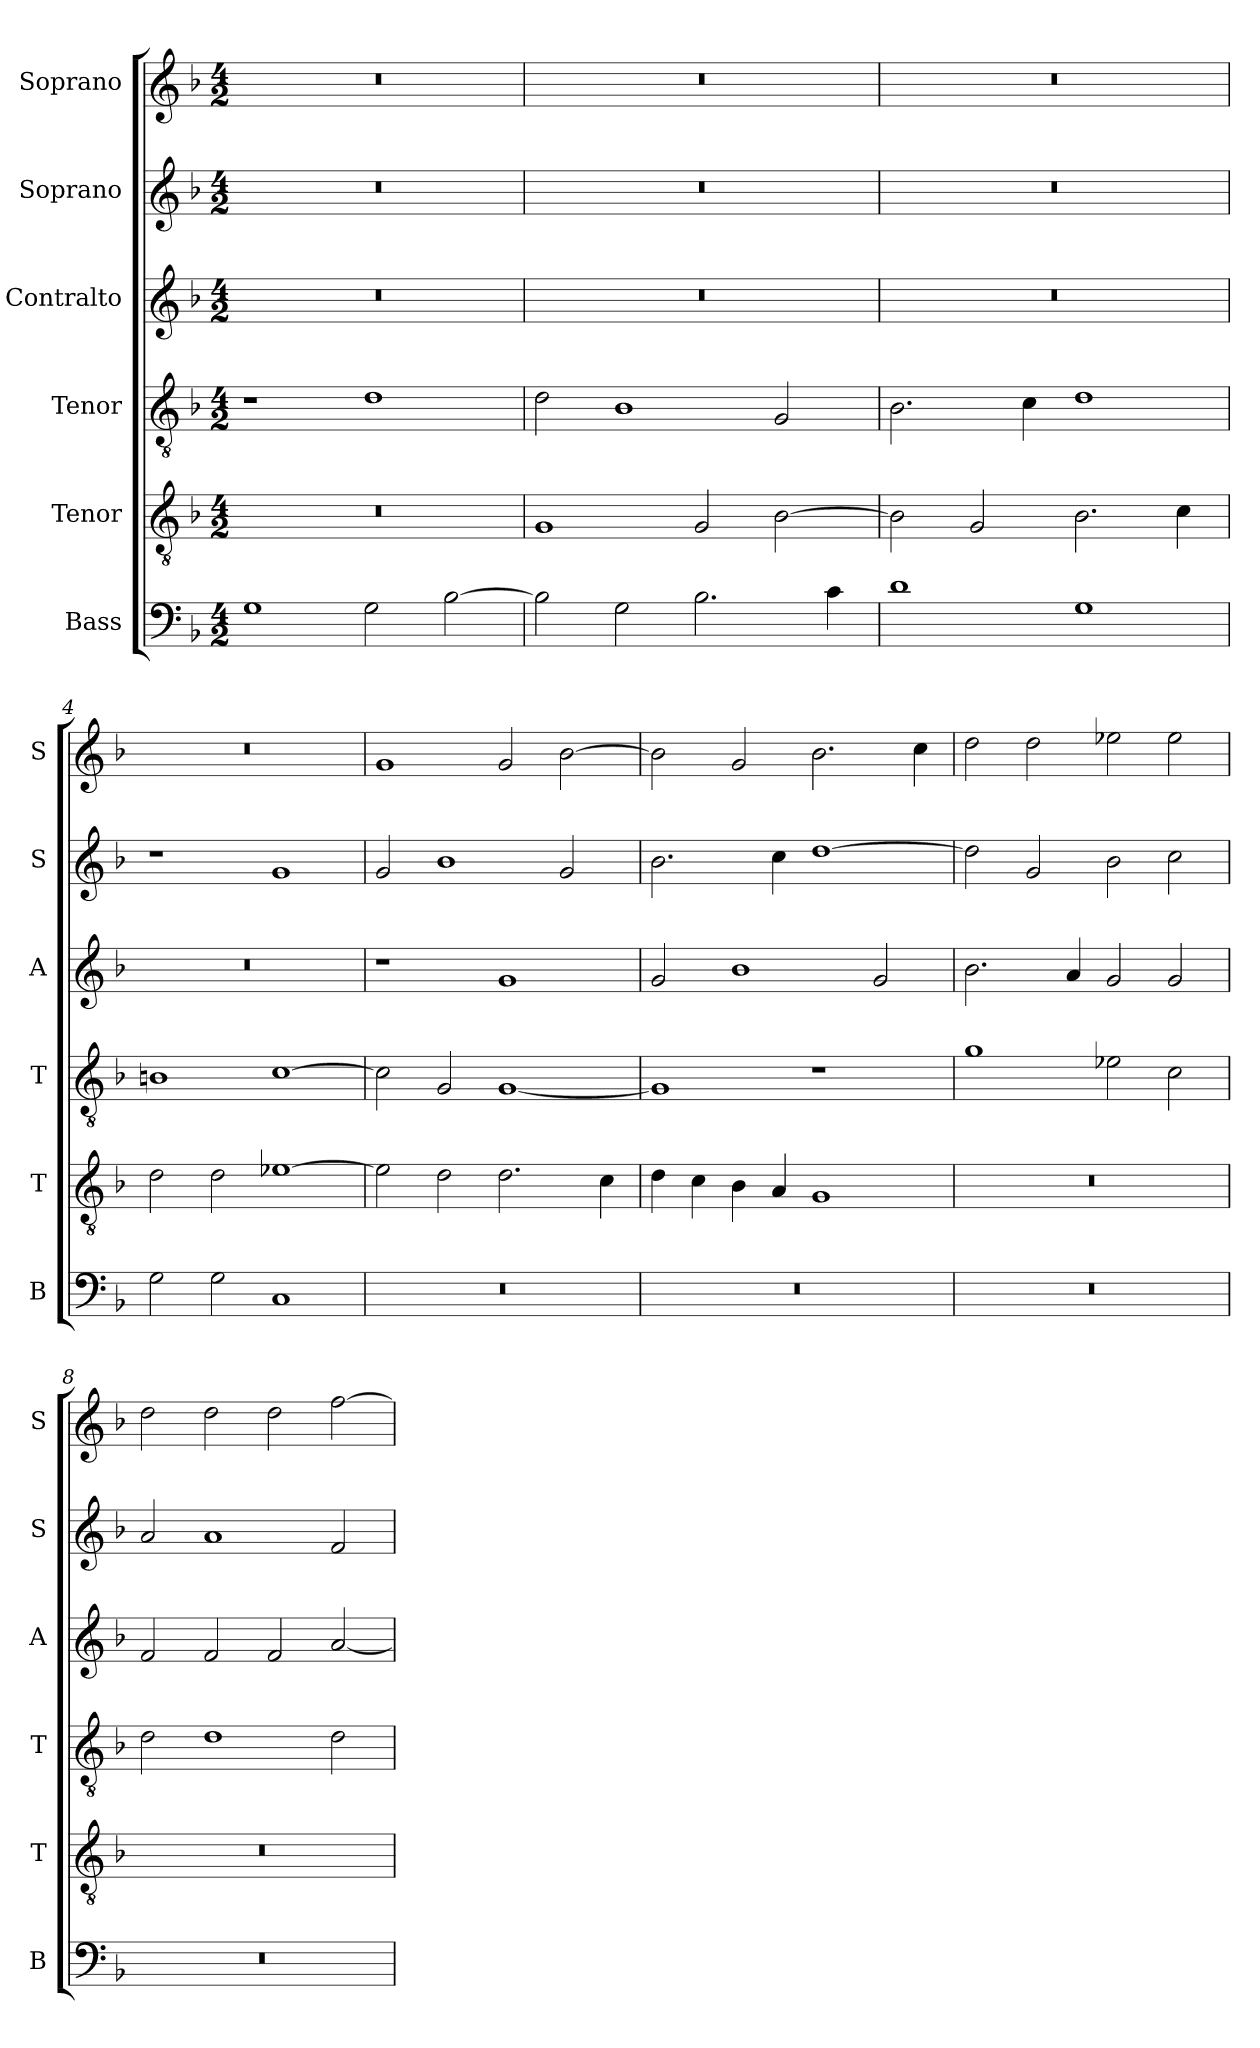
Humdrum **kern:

**kern	**kern	**kern	**kern	**kern	**kern
*part6	*part5	*part4	*part3	*part2	*part1
*staff6	*staff5	*staff4	*staff3	*staff2	*staff1
*I"Bass	*I"Tenor	*I"Tenor	*I"Contralto	*I"Soprano	*I"Soprano
*I'B	*I'T	*I'T	*I'A	*I'S	*I'S
*clefF4	*clefGv2	*clefGv2	*clefG2	*clefG2	*clefG2
*k[b-]	*k[b-]	*k[b-]	*k[b-]	*k[b-]	*k[b-]
*G:dor	*G:dor	*G:dor	*G:dor	*G:dor	*G:dor
*M4/2	*M4/2	*M4/2	*M4/2	*M4/2	*M4/2
=1	=1	=1	=1	=1	=1
1G	0r	1r	0r	0r	0r
2G	.	1d	.	.	.
[2B-	.	.	.	.	.
=2	=2	=2	=2	=2	=2
2B-]	1G	2d	0r	0r	0r
2G	.	1B-	.	.	.
2.B-	2G	.	.	.	.
.	[2B-	2G	.	.	.
4c	.	.	.	.	.
=3	=3	=3	=3	=3	=3
1d	2B-]	2.B-	0r	0r	0r
.	2G	.	.	.	.
.	.	4c	.	.	.
1G	2.B-	1d	.	.	.
.	4c	.	.	.	.
=4	=4	=4	=4	=4	=4
2G	2d	1Bn	0r	1r	0r
2G	2d	.	.	.	.
1C	[1e-X	[1c	.	1g	.
=5	=5	=5	=5	=5	=5
0r	2e-]	2c]	1r	2g	1g
.	2d	2G	.	1b-	.
.	2.d	[1G	1g	.	2g
.	.	.	.	2g	[2b-
.	4c	.	.	.	.
=6	=6	=6	=6	=6	=6
0r	4d	1G]	2g	2.b-	2b-]
.	4c	.	.	.	.
.	4B-	.	1b-	.	2g
.	4A	.	.	4cc	.
.	1G	1r	.	[1dd	2.b-
.	.	.	2g	.	.
.	.	.	.	.	4cc
=7	=7	=7	=7	=7	=7
0r	0r	1g	2.b-	2dd]	2dd
.	.	.	.	2g	2dd
.	.	.	4a	.	.
.	.	2e-X	2g	2b-	2ee-X
.	.	2c	2g	2cc	2ee-
=8	=8	=8	=8	=8	=8
0r	0r	2d	2f	2a	2dd
.	.	1d	2f	1a	2dd
.	.	.	2f	.	2dd
.	.	2d	[2a	2f	[2ff
=	=	=	=	=	=
*-	*-	*-	*-	*-	*-
